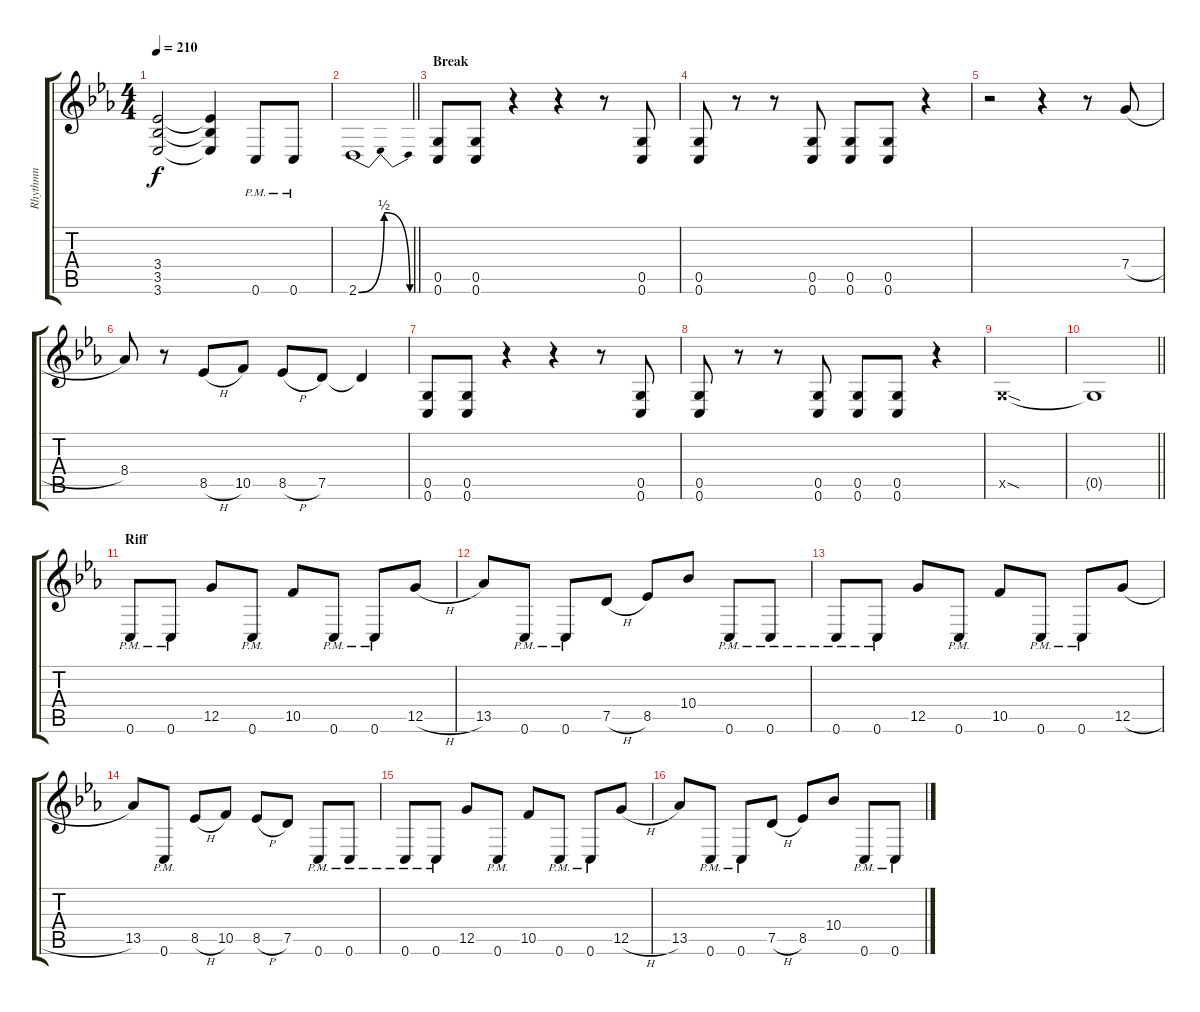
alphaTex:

\track ("Rhythmn" "Rhythmn") {instrument overdrivenguitar}
\staff {score tabs}
\tuning (D4 A3 F3 C3 G2 C2) {hide}
\ts (4 4)
\tempo 210
\clef g2
\ks cminor
(3.4{t} 3.5{t} 3.6{t}).2{dy f} (3.4{t} 3.5{t} 3.6{t}).4 0.6{pm}.8 0.6{pm}.8 |
\barLineRight lightlight
2.6{be (bendrelease 0 0 3 2 35 2 60 0)}.1 |
\section ("" "Break")
(0.5 0.6).8 (0.5 0.6).8 r.4 r.4 r.8 (0.5 0.6).8 |
(0.5 0.6).8 r.8 r.8 (0.5 0.6).8 (0.5 0.6).8 (0.5 0.6).8 r.4 |
r.2 r.4 r.8 7.4{h}.8 |
8.4.8 r.8 8.5{h}.8 10.5.8 8.5{h}.8 7.5.8 7.5{t}.4 |
(0.5 0.6).8 (0.5 0.6).8 r.4 r.4 r.8 (0.5 0.6).8 |
(0.5 0.6).8 r.8 r.8 (0.5 0.6).8 (0.5 0.6).8 (0.5 0.6).8 r.4 |
0.5{sod x}.1 |
\barLineRight lightlight
0.5{t}.1 |
\section ("" "Riff")
0.6{pm}.8 0.6{pm}.8 12.5.8 0.6{pm}.8 10.5.8 0.6{pm}.8 0.6{pm}.8 12.5{h}.8 |
13.5.8 0.6{pm}.8 0.6{pm}.8 7.5{h}.8 8.5.8 10.4.8 0.6{pm}.8 0.6{pm}.8 |
0.6{pm}.8 0.6{pm}.8 12.5.8 0.6{pm}.8 10.5.8 0.6{pm}.8 0.6{pm}.8 12.5{h}.8 |
13.5.8 0.6{pm}.8 8.5{h}.8 10.5.8 8.5{h}.8 7.5.8 0.6{pm}.8 0.6{pm}.8 |
0.6{pm}.8 0.6{pm}.8 12.5.8 0.6{pm}.8 10.5.8 0.6{pm}.8 0.6{pm}.8 12.5{h}.8 |
13.5.8 0.6{pm}.8 0.6{pm}.8 7.5{h}.8 8.5.8 10.4.8 0.6{pm}.8 0.6{pm}.8
